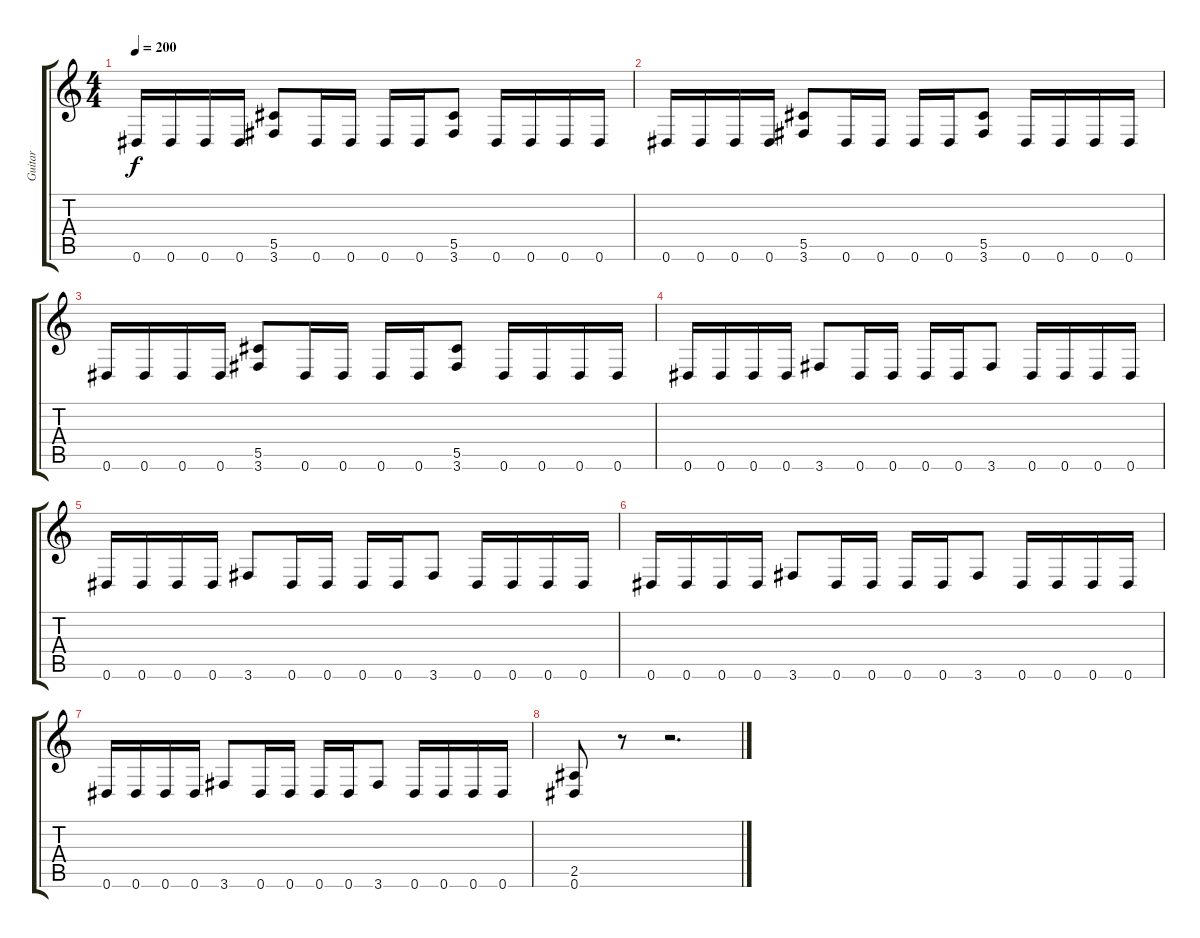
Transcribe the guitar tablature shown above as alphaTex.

\track ("Guitar" "Guitar") {instrument distortionguitar}
\staff {score tabs}
\tuning (Eb4 Bb3 Gb3 Db3 Ab2 Eb2) {hide}
\ts (4 4)
\tempo 200
\clef g2
\ks c
0.6.16{dy f} 0.6.16 0.6.16 0.6.16 (5.5 3.6).8 0.6.16 0.6.16 0.6.16 0.6.16 (5.5 3.6).8 0.6.16 0.6.16 0.6.16 0.6.16 |
0.6.16 0.6.16 0.6.16 0.6.16 (5.5 3.6).8 0.6.16 0.6.16 0.6.16 0.6.16 (5.5 3.6).8 0.6.16 0.6.16 0.6.16 0.6.16 |
0.6.16 0.6.16 0.6.16 0.6.16 (5.5 3.6).8 0.6.16 0.6.16 0.6.16 0.6.16 (5.5 3.6).8 0.6.16 0.6.16 0.6.16 0.6.16 |
0.6.16 0.6.16 0.6.16 0.6.16 3.6.8 0.6.16 0.6.16 0.6.16 0.6.16 3.6.8 0.6.16 0.6.16 0.6.16 0.6.16 |
0.6.16 0.6.16 0.6.16 0.6.16 3.6.8 0.6.16 0.6.16 0.6.16 0.6.16 3.6.8 0.6.16 0.6.16 0.6.16 0.6.16 |
0.6.16 0.6.16 0.6.16 0.6.16 3.6.8 0.6.16 0.6.16 0.6.16 0.6.16 3.6.8 0.6.16 0.6.16 0.6.16 0.6.16 |
0.6.16 0.6.16 0.6.16 0.6.16 3.6.8 0.6.16 0.6.16 0.6.16 0.6.16 3.6.8 0.6.16 0.6.16 0.6.16 0.6.16 |
(2.5 0.6).8 r.8 r.2{d}
